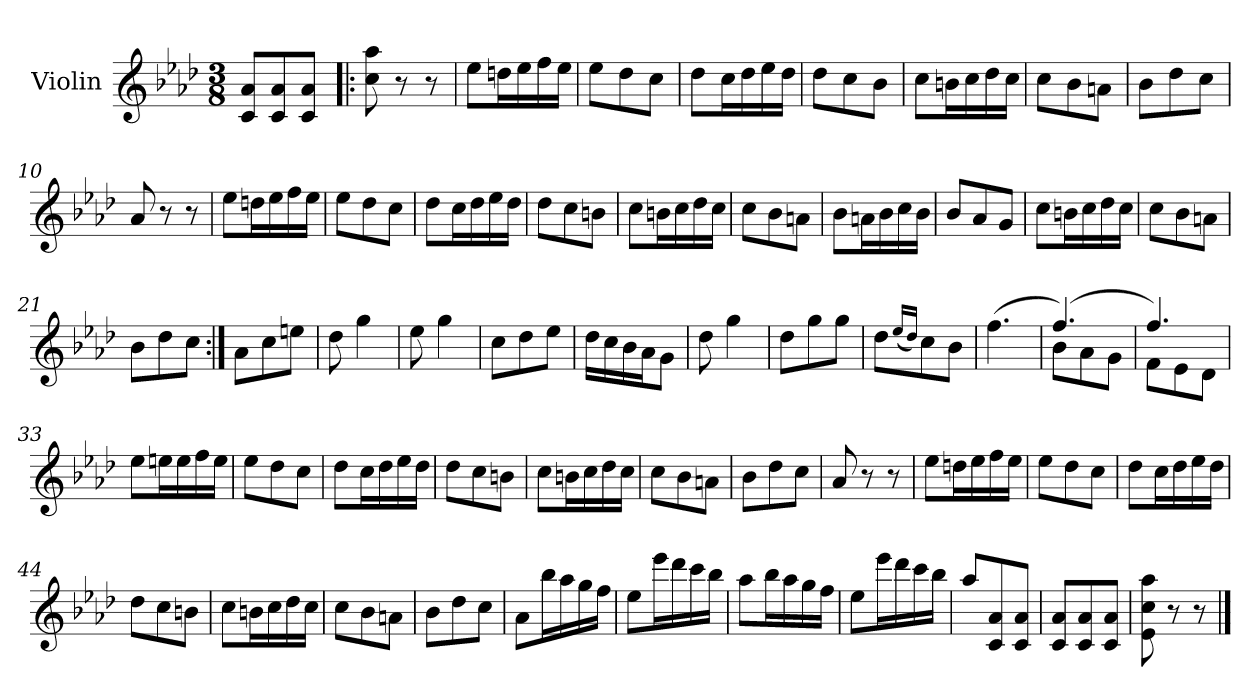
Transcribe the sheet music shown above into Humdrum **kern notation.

**kern
*part1
*staff1
*I"Violin
*I'Vln.
*clefG2
*k[b-e-a-d-]
*M3/8
=1
8c/ 8a-/L
8c/ 8a-/
8c/ 8a-/J
=2!|:
8cc\ 8aa-\
8r
8r
=3
8ee-\L
16ddn\L
16ee-\
16ff\
16ee-\JJ
=4
8ee-\L
8dd-\
8cc\J
=5
8dd-\L
16cc\L
16dd-\
16ee-\
16dd-\JJ
=6
8dd-\L
8cc\
8b-\J
=7
8cc\L
16bn\L
16cc\
16dd-\
16cc\JJ
=8
8cc\L
8b-\
8an\J
!!LO:LB:g=z
=9
8b-\L
8dd-\
8cc\J
=10
8a-/
8r
8r
=11
8ee-\L
16ddn\L
16ee-\
16ff\
16ee-\JJ
=12
8ee-\L
8dd-\
8cc\J
=13
8dd-\L
16cc\L
16dd-\
16ee-\
16dd-\JJ
=14
8dd-\L
8cc\
8bn\J
=15
8cc\L
16bn\L
16cc\
16dd-\
16cc\JJ
=16
8cc\L
8b-\
8an\J
!!LO:LB:g=z
=17
8b-\L
16an\L
16b-\
16cc\
16b-\JJ
=18
8b-/L
8a-/
8g/J
=19
8cc\L
16bn\L
16cc\
16dd-\
16cc\JJ
=20
8cc\L
8b-\
8an\J
=21
8b-\L
8dd-\
8cc\J
=22:|!
8a-\L
8cc\
8een\J
=23
8dd-\
4gg\
=24
8ee-\
4gg\
=25
8cc\L
8dd-\
8ee-\J
!!LO:LB:g=z
=26
16dd-\LL
16cc\
16b-\
16a-\J
8g\J
=27
8dd-\
4gg\
=28
8dd-\L
8gg\
8gg\J
=29
8dd-\L
(<16qqee-/LL
16qqdd-/JJ)
8cc\
8b-\J
=30
(>4.ff\
=31
*^
(>4.ff/)	8b-\L
.	8a-\
.	8g\J
=32	=32
4.ff/)	8f\L
.	8e-\
.	8d-\J
*v	*v
=33
8ee-\L
16een\L
16ee\
16ff\
16ee\JJ
=34
8ee-\L
8dd-\
8cc\J
!!LO:LB:g=z
=35
8dd-\L
16cc\L
16dd-\
16ee-\
16dd-\JJ
=36
8dd-\L
8cc\
8bn\J
=37
8cc\L
16bn\L
16cc\
16dd-\
16cc\JJ
=38
8cc\L
8b-\
8an\J
=39
8b-\L
8dd-\
8cc\J
=40
8a-/
8r
8r
=41
8ee-\L
16ddn\L
16ee-\
16ff\
16ee-\JJ
=42
8ee-\L
8dd-\
8cc\J
!!LO:LB:g=z
=43
8dd-\L
16cc\L
16dd-\
16ee-\
16dd-\JJ
=44
8dd-\L
8cc\
8bn\J
=45
8cc\L
16bn\L
16cc\
16dd-\
16cc\JJ
=46
8cc\L
8b-\
8an\J
=47
8b-\L
8dd-\
8cc\J
=48
8a-\L
16bb-\L
16aa-\
16gg\
16ff\JJ
=49
8ee-\L
16eee-\L
16ddd-\
16ccc\
16bb-\JJ
=50
8aa-\L
16bb-\L
16aa-\
16gg\
16ff\JJ
!!LO:LB:g=z
=51
8ee-\L
16eee-\L
16ddd-\
16ccc\
16bb-\JJ
=52
8aa-/L
8c/ 8a-/
8c/ 8a-/J
=53
8c/ 8a-/L
8c/ 8a-/
8c/ 8a-/J
=54
8e-\ 8cc\ 8aa-\
8r
8r
==
*-
